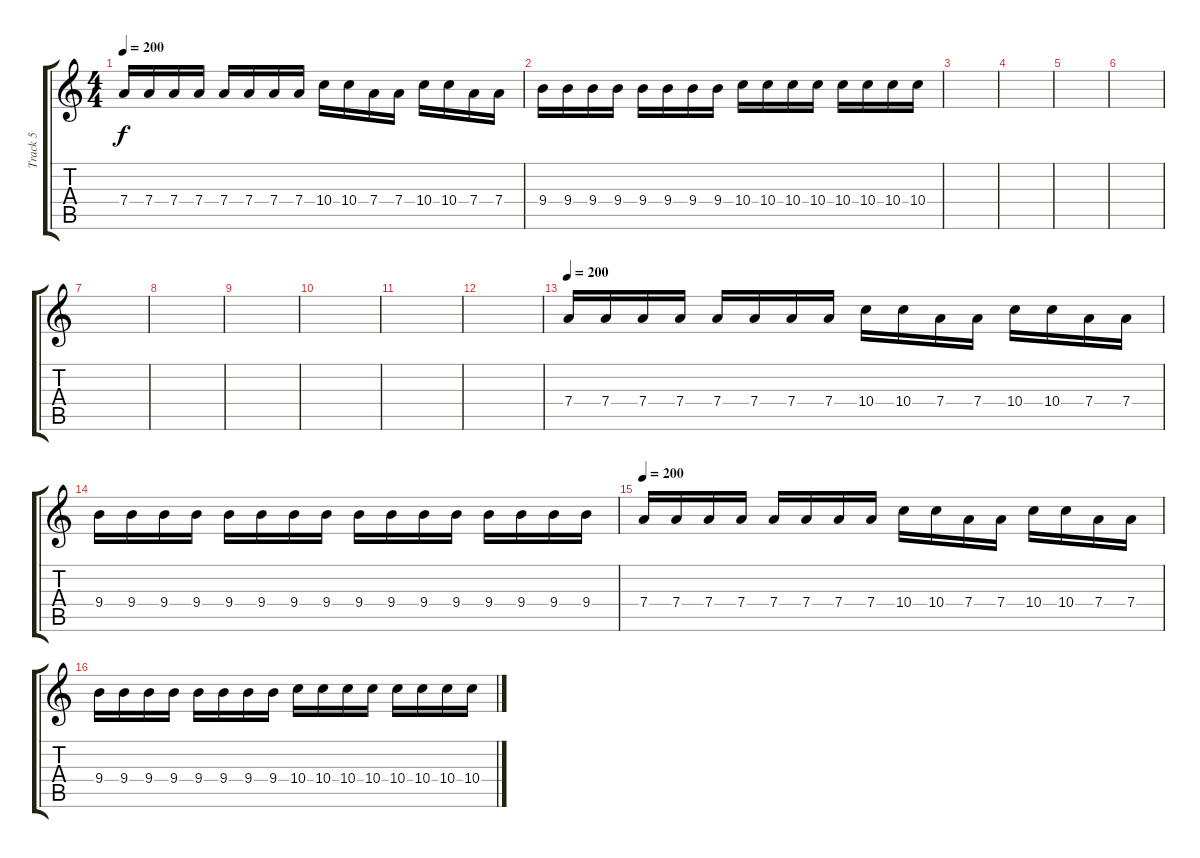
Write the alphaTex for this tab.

\track ("Track 5" "Track 5") {instrument distortionguitar}
\staff {score tabs}
\tuning (E4 B3 G3 D3 A2 E2) {hide}
\ts (4 4)
\tempo 200
\clef g2
\ks c
7.4.16{dy f} 7.4.16 7.4.16 7.4.16 7.4.16 7.4.16 7.4.16 7.4.16 10.4.16 10.4.16 7.4.16 7.4.16 10.4.16 10.4.16 7.4.16 7.4.16 |
9.4.16 9.4.16 9.4.16 9.4.16 9.4.16 9.4.16 9.4.16 9.4.16 10.4.16 10.4.16 10.4.16 10.4.16 10.4.16 10.4.16 10.4.16 10.4.16 |
|
|
|
|
|
|
|
|
|
|
\tempo 200
7.4.16 7.4.16 7.4.16 7.4.16 7.4.16 7.4.16 7.4.16 7.4.16 10.4.16 10.4.16 7.4.16 7.4.16 10.4.16 10.4.16 7.4.16 7.4.16 |
9.4.16 9.4.16 9.4.16 9.4.16 9.4.16 9.4.16 9.4.16 9.4.16 9.4.16 9.4.16 9.4.16 9.4.16 9.4.16 9.4.16 9.4.16 9.4.16 |
\tempo 200
7.4.16 7.4.16 7.4.16 7.4.16 7.4.16 7.4.16 7.4.16 7.4.16 10.4.16 10.4.16 7.4.16 7.4.16 10.4.16 10.4.16 7.4.16 7.4.16 |
9.4.16 9.4.16 9.4.16 9.4.16 9.4.16 9.4.16 9.4.16 9.4.16 10.4.16 10.4.16 10.4.16 10.4.16 10.4.16 10.4.16 10.4.16 10.4.16
